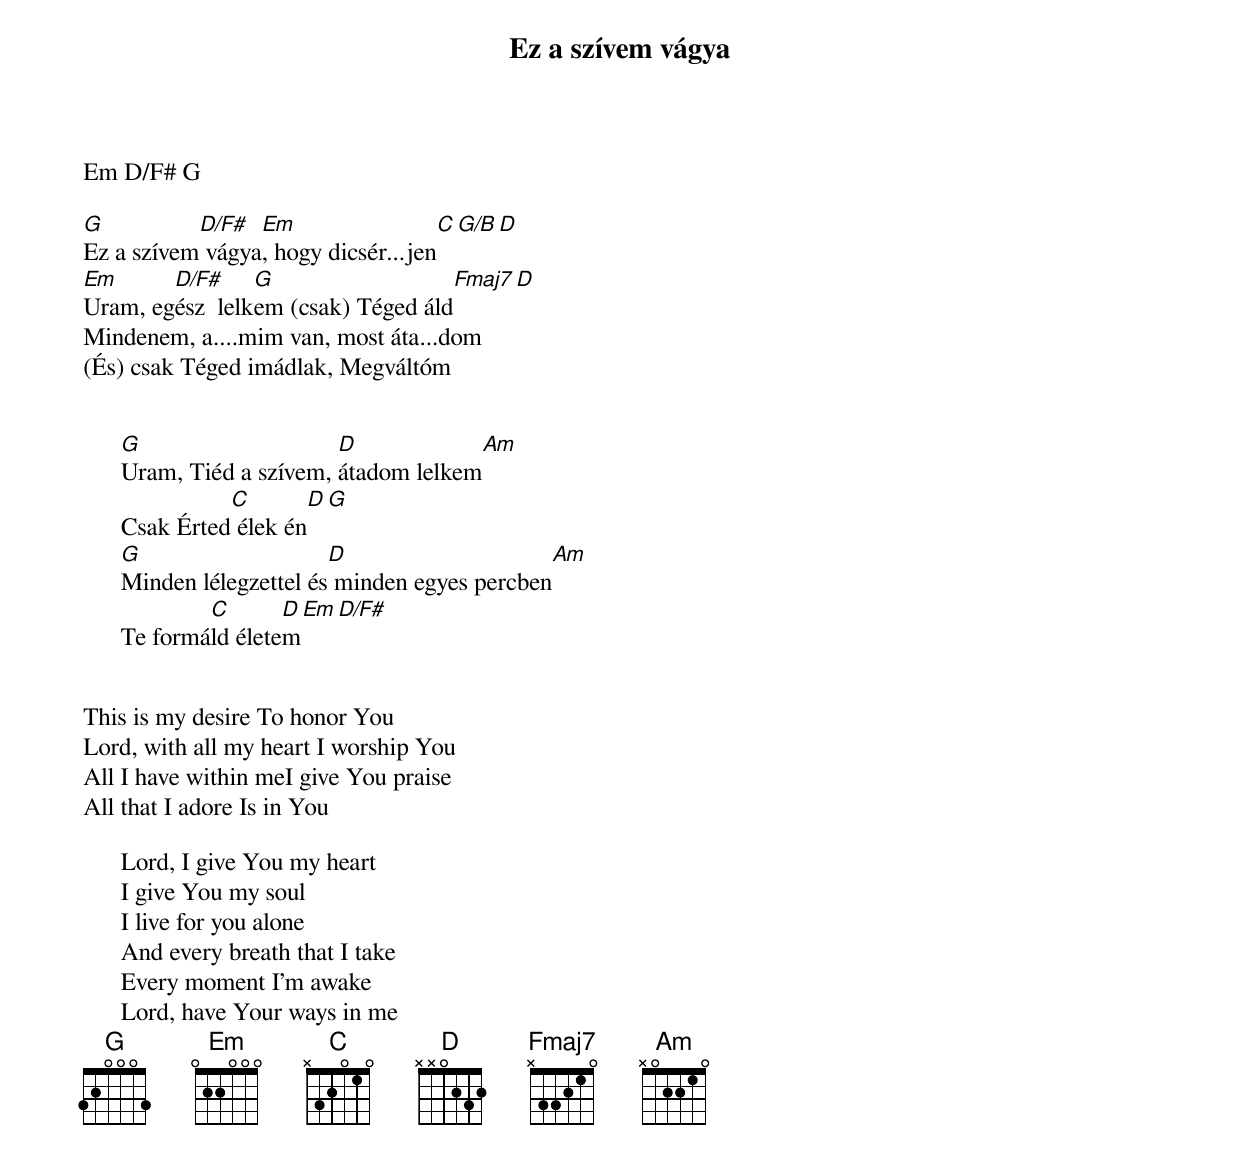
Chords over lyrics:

{title: Ez a szívem vágya}
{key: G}
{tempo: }
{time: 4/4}
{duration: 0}


Em D/F# G

G          D/F#  Em                  C G/B D
Ez a szívem vágya, hogy dicsér...jen
Em      D/F#     G                               Fmaj7   D
Uram, egész  lelkem (csak) Téged áld
Mindenem, a....mim van, most áta...dom
(És) csak Téged imádlak, Megváltóm


      G                    D                       Am
      Uram, Tiéd a szívem, átadom lelkem
                C       D     G
      Csak Érted élek én
      G                    D                               Am
      Minden lélegzettel és minden egyes percben
              C       D     Em  D/F#
      Te formáld életem


This is my desire To honor You
Lord, with all my heart I worship You
All I have within meI give You praise
All that I adore Is in You

      Lord, I give You my heart
      I give You my soul
      I live for you alone
      And every breath that I take
      Every moment I'm awake
      Lord, have Your ways in me
